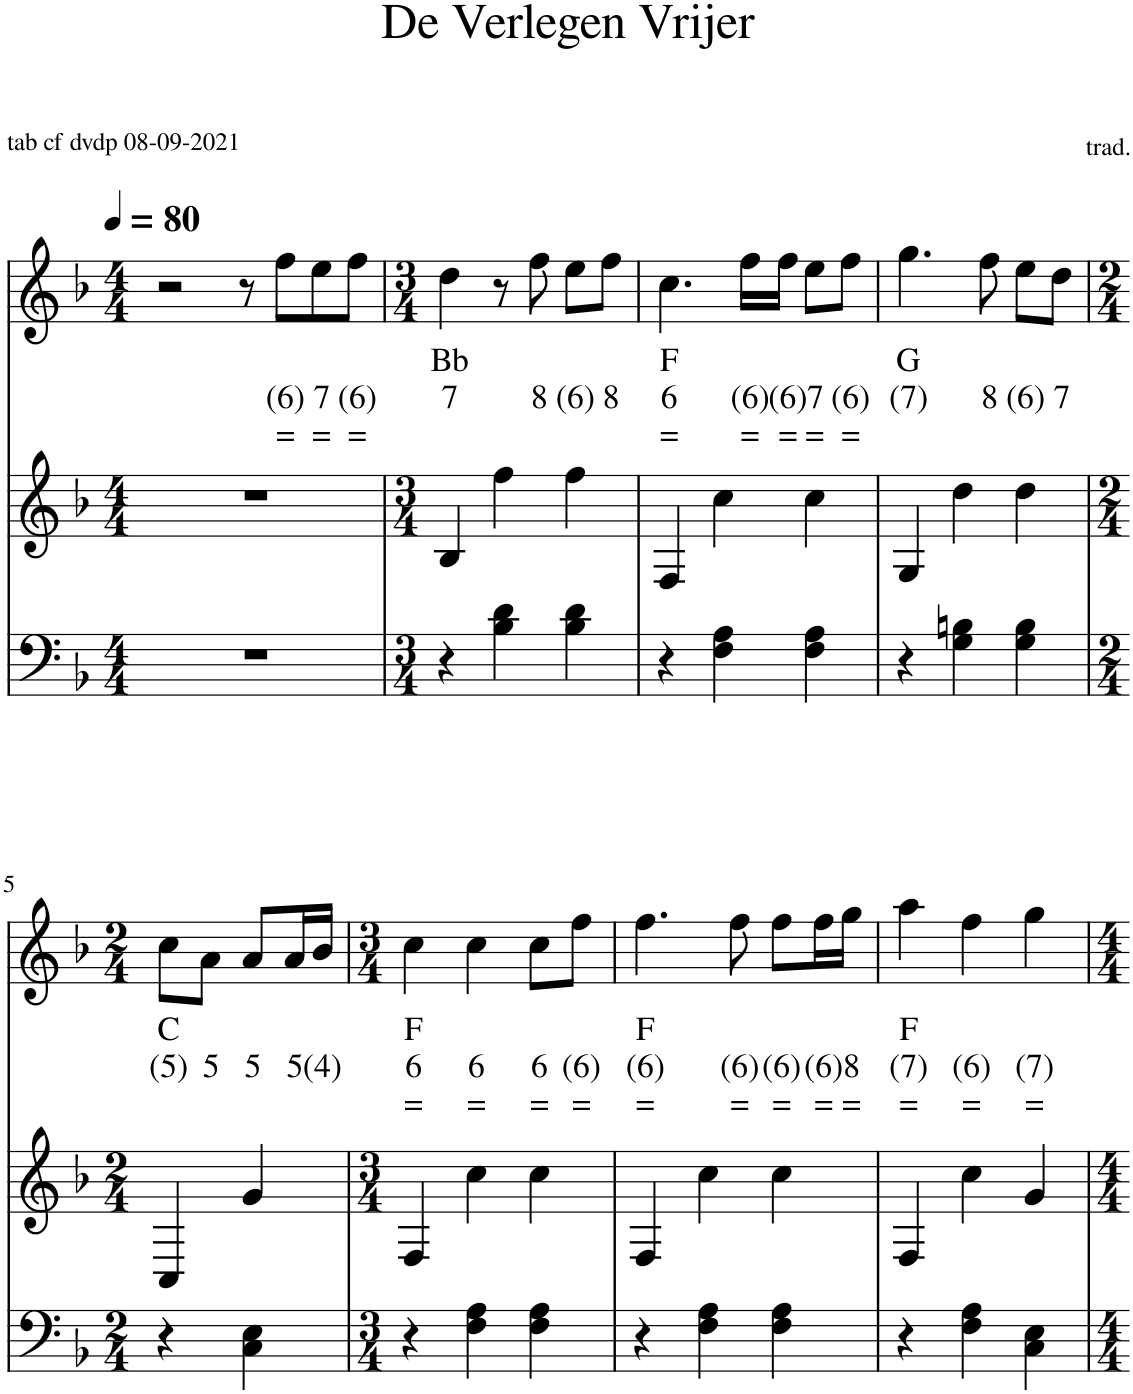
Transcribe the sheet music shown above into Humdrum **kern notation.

**kern	**kern	**kern	**text	**text	**text
*part2	*part2	*part1	*part1	*part1	*part1
*staff3	*staff2	*staff1	*staff1	*staff1	*staff1
*I"Piano	*	*I"Mondharmonica	*	*	*
*clefF4	*clefG2	*clefG2	*	*	*
*k[b-]	*k[b-]	*k[b-]	*	*	*
*M4/4	*M4/4	*M4/4	*	*	*
*MM80	*MM80	*MM80	*	*	*
=1	=1	=1	=1	=1	=1
1r	1r	2r	.	.	.
.	.	8r	.	.	.
!	!	!	!	!LO:LY:b	!LO:LY:b
.	.	8ff\L	.	(6)	=
!	!	!	!	!LO:LY:b	!LO:LY:b
.	.	8ee\	.	7	=
!	!	!	!	!LO:LY:b	!LO:LY:b
.	.	8ff\J	.	(6)	=
=2	=2	=2	=2	=2	=2
*M3/4	*M3/4	*M3/4	*	*	*
!	!	!	!LO:LY:b	!LO:LY:b	!
4r	4B-/	4dd\	Bb	7	.
4B-\ 4d\	4ff\	8r	.	.	.
!	!	!	!	!LO:LY:b	!
.	.	8ff\	.	8	.
!	!	!	!	!LO:LY:b	!
4B-\ 4d\	4ff\	8ee\L	.	(6)	.
!	!	!	!	!LO:LY:b	!
.	.	8ff\J	.	8	.
=3	=3	=3	=3	=3	=3
!	!	!	!LO:LY:b	!LO:LY:b	!LO:LY:b
4r	4F/	4.cc\	F	6	=
4F\ 4A\	4cc\	.	.	.	.
!	!	!	!	!LO:LY:b	!LO:LY:b
.	.	16ff\LL	.	(6)	=
!	!	!	!	!LO:LY:b	!LO:LY:b
.	.	16ff\JJ	.	(6)	=
!	!	!	!	!LO:LY:b	!LO:LY:b
4F\ 4A\	4cc\	8ee\L	.	7	=
!	!	!	!	!LO:LY:b	!LO:LY:b
.	.	8ff\J	.	(6)	=
=4	=4	=4	=4	=4	=4
!	!	!	!LO:LY:b	!LO:LY:b	!
4r	4G/	4.gg\	G	(7)	.
4G\ 4Bn\	4dd\	.	.	.	.
!	!	!	!	!LO:LY:b	!
.	.	8ff\	.	8	.
!	!	!	!	!LO:LY:b	!
4G\ 4B\	4dd\	8ee\L	.	(6)	.
!	!	!	!	!LO:LY:b	!
.	.	8dd\J	.	7	.
!!LO:LB:g=z
=5	=5	=5	=5	=5	=5
*M2/4	*M2/4	*M2/4	*	*	*
!	!	!	!LO:LY:b	!LO:LY:b	!
4r	4C/	8cc\L	C	(5)	.
!	!	!	!	!LO:LY:b	!
.	.	8a\J	.	5	.
!	!	!	!	!LO:LY:b	!
4C\ 4E\	4g/	8a/L	.	5	.
!	!	!	!	!LO:LY:b	!
.	.	16a/L	.	5	.
!	!	!	!	!LO:LY:b	!
.	.	16b-/JJ	.	(4)	.
=6	=6	=6	=6	=6	=6
*M3/4	*M3/4	*M3/4	*	*	*
!	!	!	!LO:LY:b	!LO:LY:b	!LO:LY:b
4r	4F/	4cc\	F	6	=
!	!	!	!	!LO:LY:b	!LO:LY:b
4F\ 4A\	4cc\	4cc\	.	6	=
!	!	!	!	!LO:LY:b	!LO:LY:b
4F\ 4A\	4cc\	8cc\L	.	6	=
!	!	!	!	!LO:LY:b	!LO:LY:b
.	.	8ff\J	.	(6)	=
=7	=7	=7	=7	=7	=7
!	!	!	!LO:LY:b	!LO:LY:b	!LO:LY:b
4r	4F/	4.ff\	F	(6)	=
4F\ 4A\	4cc\	.	.	.	.
!	!	!	!	!LO:LY:b	!LO:LY:b
.	.	8ff\	.	(6)	=
!	!	!	!	!LO:LY:b	!LO:LY:b
4F\ 4A\	4cc\	8ff\L	.	(6)	=
!	!	!	!	!LO:LY:b	!LO:LY:b
.	.	16ff\L	.	(6)	=
!	!	!	!	!LO:LY:b	!LO:LY:b
.	.	16gg\JJ	.	8	=
=8	=8	=8	=8	=8	=8
!	!	!	!LO:LY:b	!LO:LY:b	!LO:LY:b
4r	4F/	4aa\	F	(7)	=
!	!	!	!	!LO:LY:b	!LO:LY:b
4F\ 4A\	4cc\	4ff\	.	(6)	=
!	!	!	!	!LO:LY:b	!LO:LY:b
4C\ 4E\	4g/	4gg\	.	(7)	=
=	=	=	=	=	=
*-	*-	*-	*-	*-	*-
